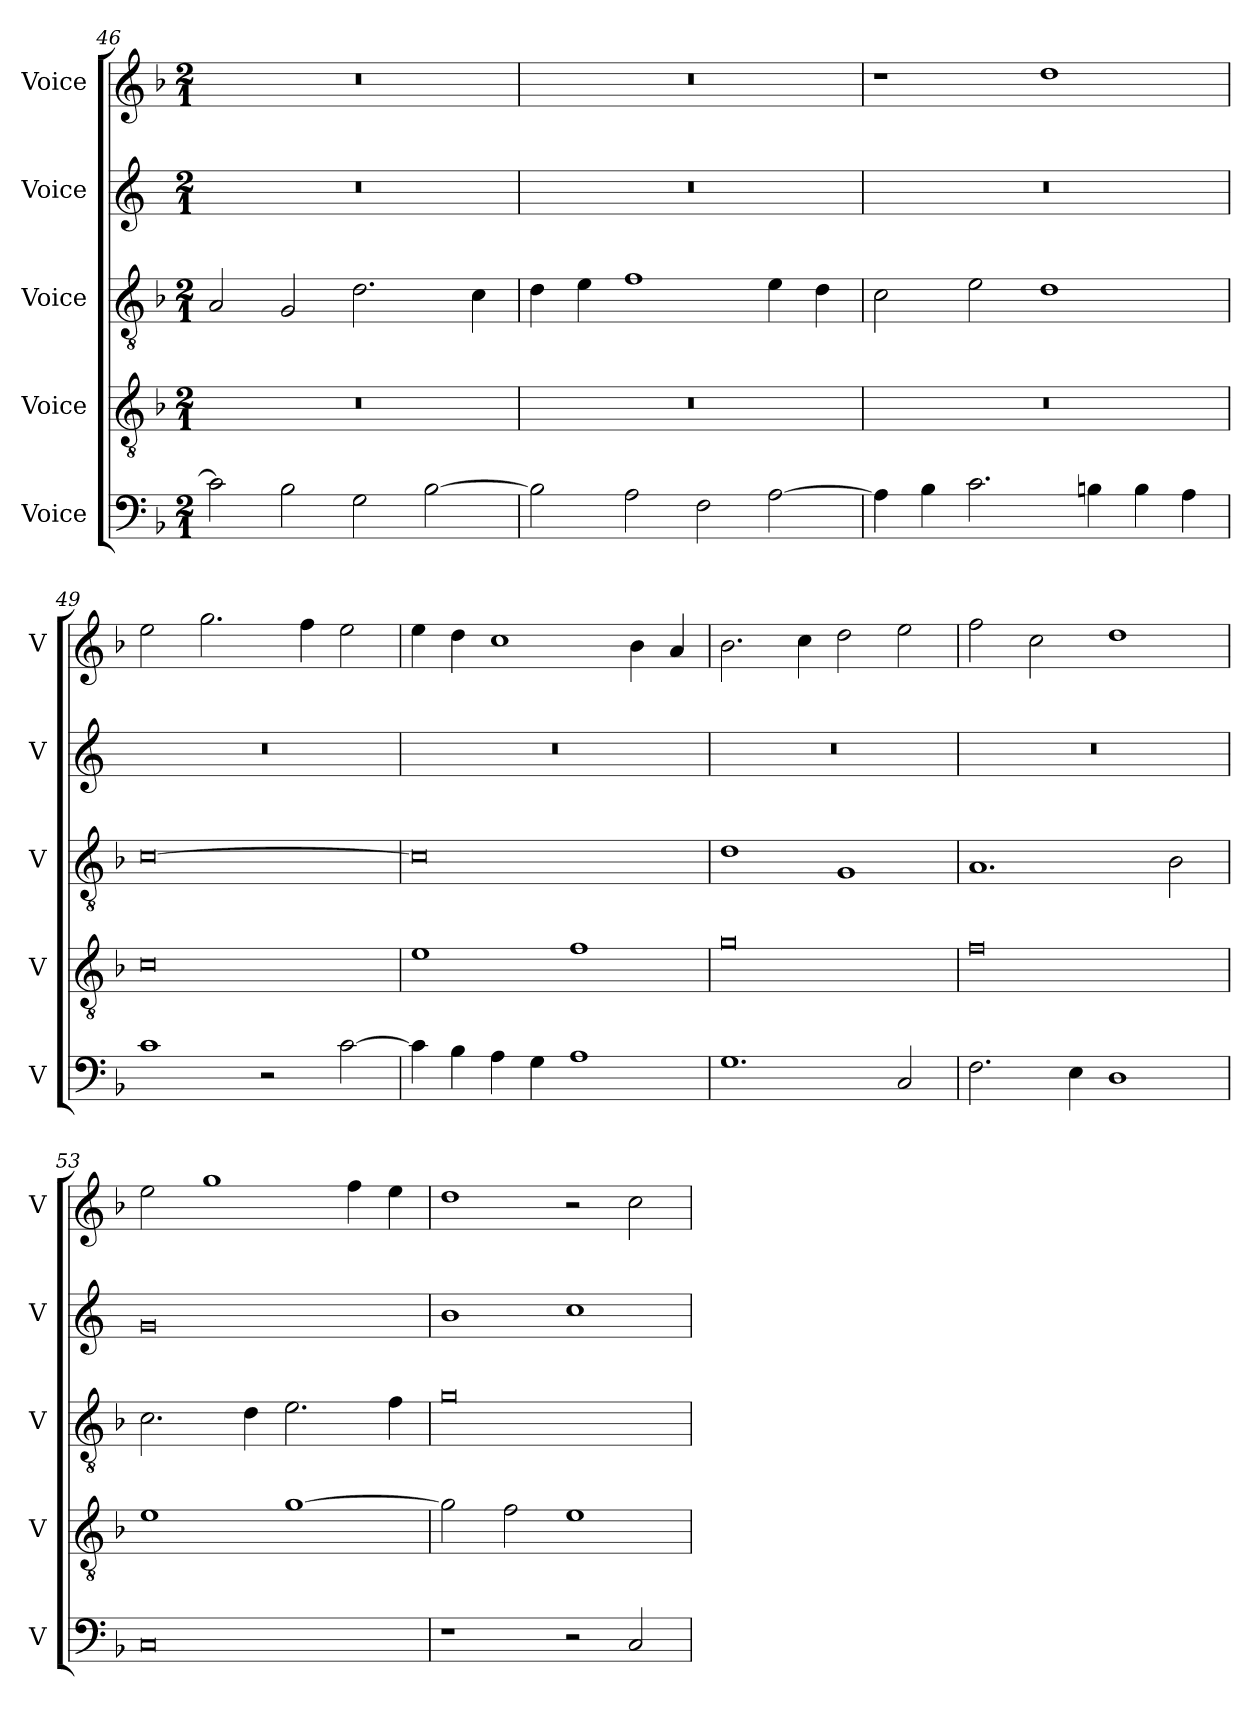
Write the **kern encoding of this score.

**kern	**kern	**kern	**kern	**kern
*part5	*part4	*part3	*part2	*part1
*staff5	*staff4	*staff3	*staff2	*staff1
*I"Voice	*I"Voice	*I"Voice	*I"Voice	*I"Voice
*I'V	*I'V	*I'V	*I'V	*I'V
*clefF4	*clefGv2	*clefGv2	*clefG2	*clefG2
*k[b-]	*k[b-]	*k[b-]	*k[]	*k[b-]
*M2/1	*M2/1	*M2/1	*M2/1	*M2/1
=46	=46	=46	=46	=46
2c\]	0r	2A/	0r	0r
2B-\	.	2G/	.	.
2G\	.	2.d\	.	.
[2B-\	.	.	.	.
.	.	4c\	.	.
=47	=47	=47	=47	=47
2B-\]	0r	4d\	0r	0r
.	.	4e\	.	.
2A\	.	1f	.	.
2F\	.	.	.	.
[2A\	.	4e\	.	.
.	.	4d\	.	.
!!LO:PB:g=z
=48	=48	=48	=48	=48
4A\]	0r	2c\	0r	1r
4B-\	.	.	.	.
2.c\	.	2e\	.	.
.	.	1d	.	1dd
4Bn\	.	.	.	.
4B\	.	.	.	.
4A\	.	.	.	.
=49	=49	=49	=49	=49
1c	0c	[0c	0r	2ee\
.	.	.	.	2.gg\
2r	.	.	.	.
.	.	.	.	4ff\
[2c\	.	.	.	2ee\
=50	=50	=50	=50	=50
4c\]	1e	0c]	0r	4ee\
4B-\	.	.	.	4dd\
4A\	.	.	.	1cc
4G\	.	.	.	.
1A	1f	.	.	.
.	.	.	.	4b-\
.	.	.	.	4a/
!!LO:LB:g=z
=51	=51	=51	=51	=51
1.G	0g	1d	0r	2.b-\
.	.	.	.	4cc\
.	.	1G	.	2dd\
2C/	.	.	.	2ee\
=52	=52	=52	=52	=52
2.F\	0f	1.A	0r	2ff\
.	.	.	.	2cc\
4E\	.	.	.	.
1D	.	.	.	1dd
.	.	2B-\	.	.
=53	=53	=53	=53	=53
0C	1e	2.c\	0g	2ee\
.	.	.	.	1gg
.	.	4d\	.	.
.	[1g	2.e\	.	.
.	.	.	.	4ff\
.	.	4f\	.	4ee\
=54	=54	=54	=54	=54
1r	2g\]	0g	1b	1dd
.	2f\	.	.	.
2r	1e	.	1cc	2r
2C/	.	.	.	2cc\
=	=	=	=	=
*-	*-	*-	*-	*-
